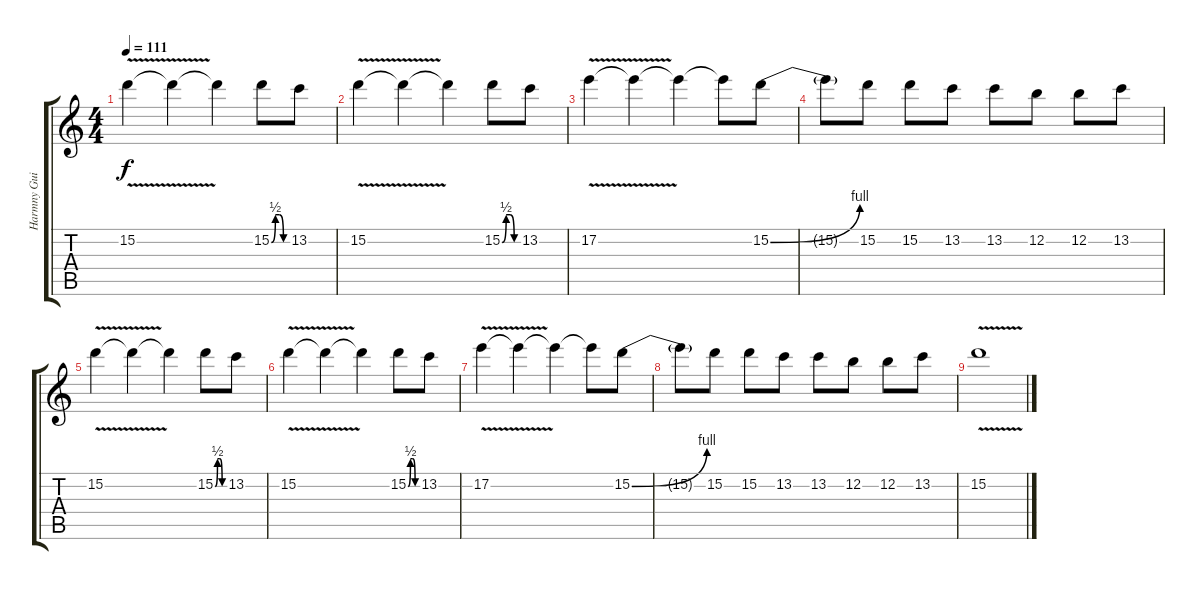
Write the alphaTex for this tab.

\track ("Harmny Guitar" "Harmny Gui") {instrument overdrivenguitar}
\staff {score tabs}
\tuning (E4 B3 G3 D3 A2 E2) {hide}
\ts (4 4)
\tempo 111
\clef g2
\ks c
15.2{v}.4{dy f} 15.2{t}.4 15.2{t}.4 15.2{be (custom 0 0 15 2 30 2 45 0 60 0)}.8 13.2.8 |
15.2{v}.4 15.2{t}.4 15.2{t}.4 15.2{be (custom 0 0 15 2 30 2 45 0 60 0)}.8 13.2.8 |
17.2{v}.4 17.2{t}.4 17.2{t}.4 17.2{t}.8 15.2{be (bend 0 0 60 4)}.8 |
15.2{t}.8 15.2.8 15.2.8 13.2.8 13.2.8 12.2.8 12.2.8 13.2.8 |
15.2{v}.4 15.2{t}.4 15.2{t}.4 15.2{be (custom 0 0 15 2 30 2 45 0 60 0)}.8 13.2.8 |
15.2{v}.4 15.2{t}.4 15.2{t}.4 15.2{be (custom 0 0 15 2 30 2 45 0 60 0)}.8 13.2.8 |
17.2{v}.4 17.2{t}.4 17.2{t}.4 17.2{t}.8 15.2{be (bend 0 0 60 4)}.8 |
15.2{t}.8 15.2.8 15.2.8 13.2.8 13.2.8 12.2.8 12.2.8 13.2.8 |
15.2{v}.1
